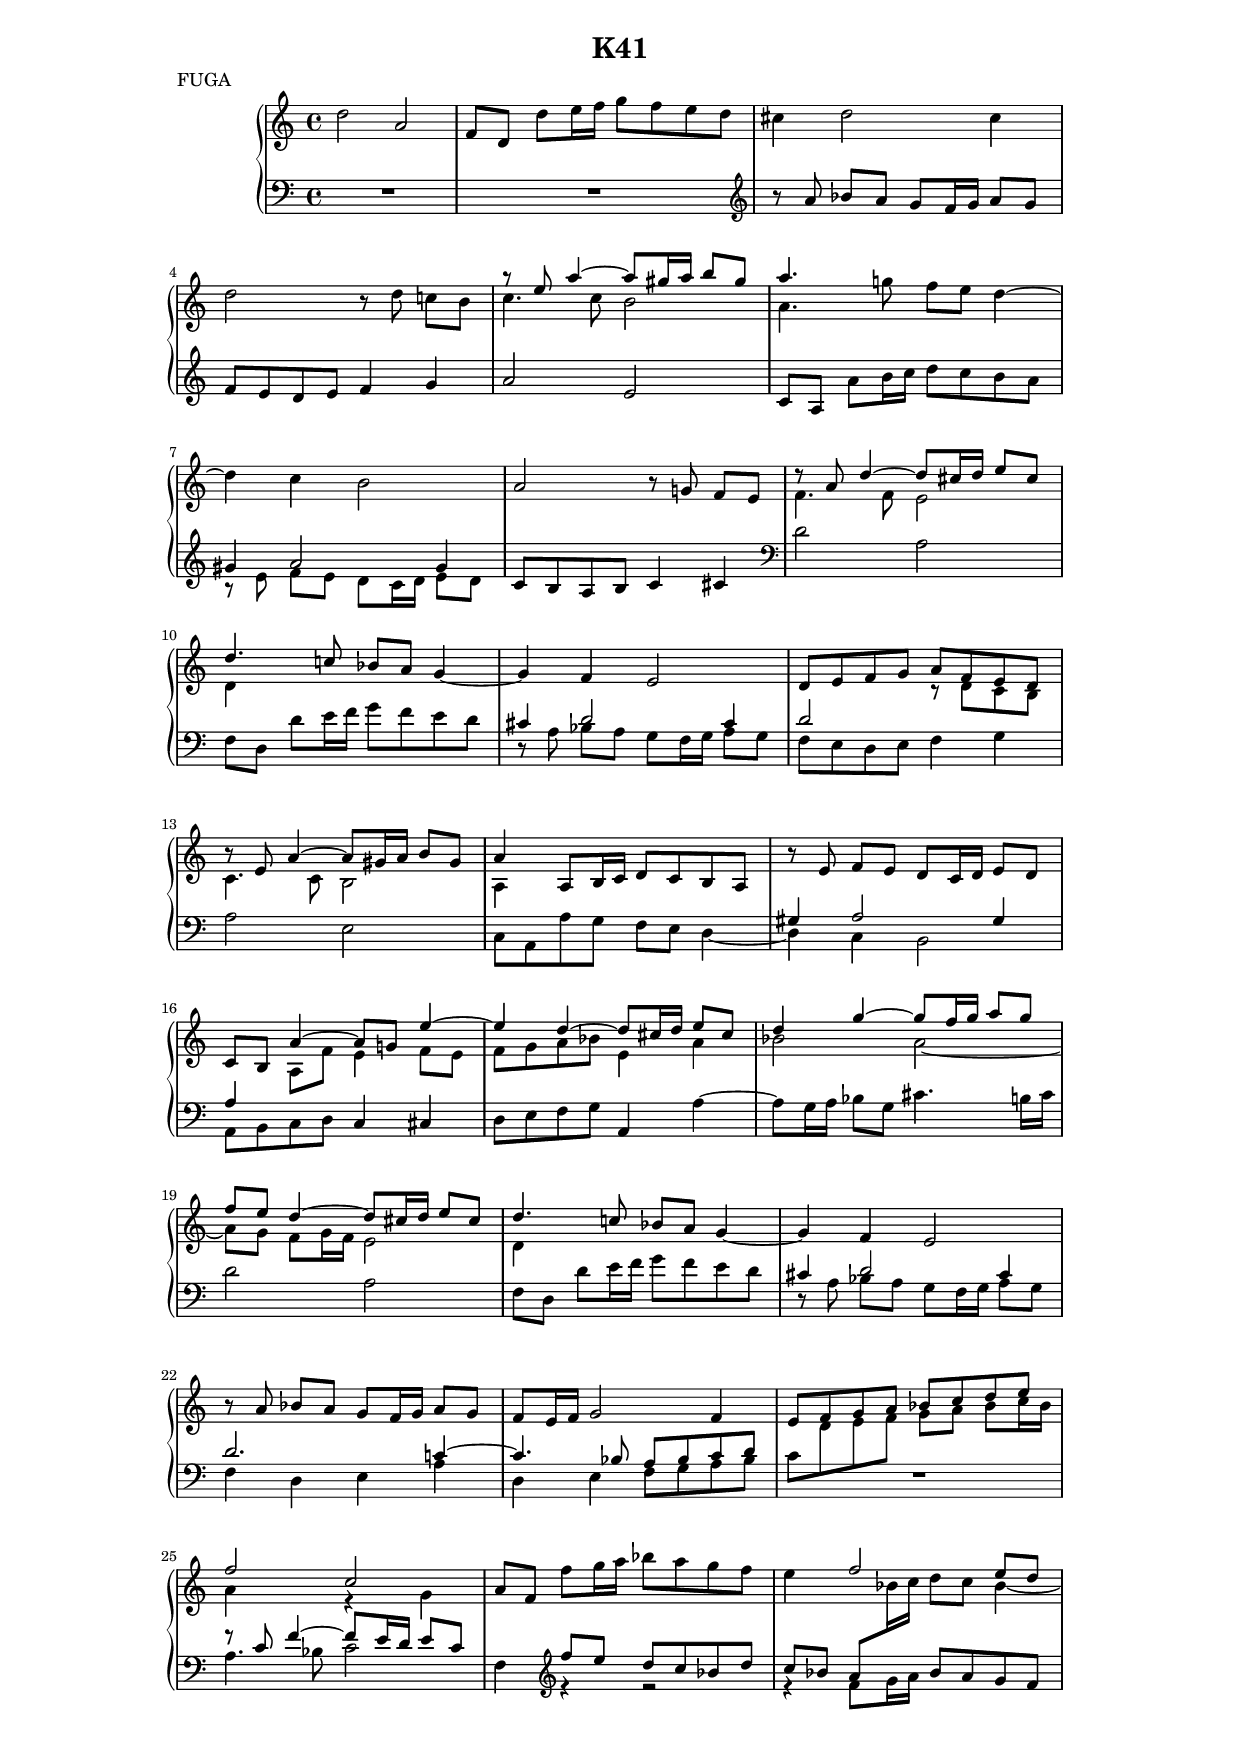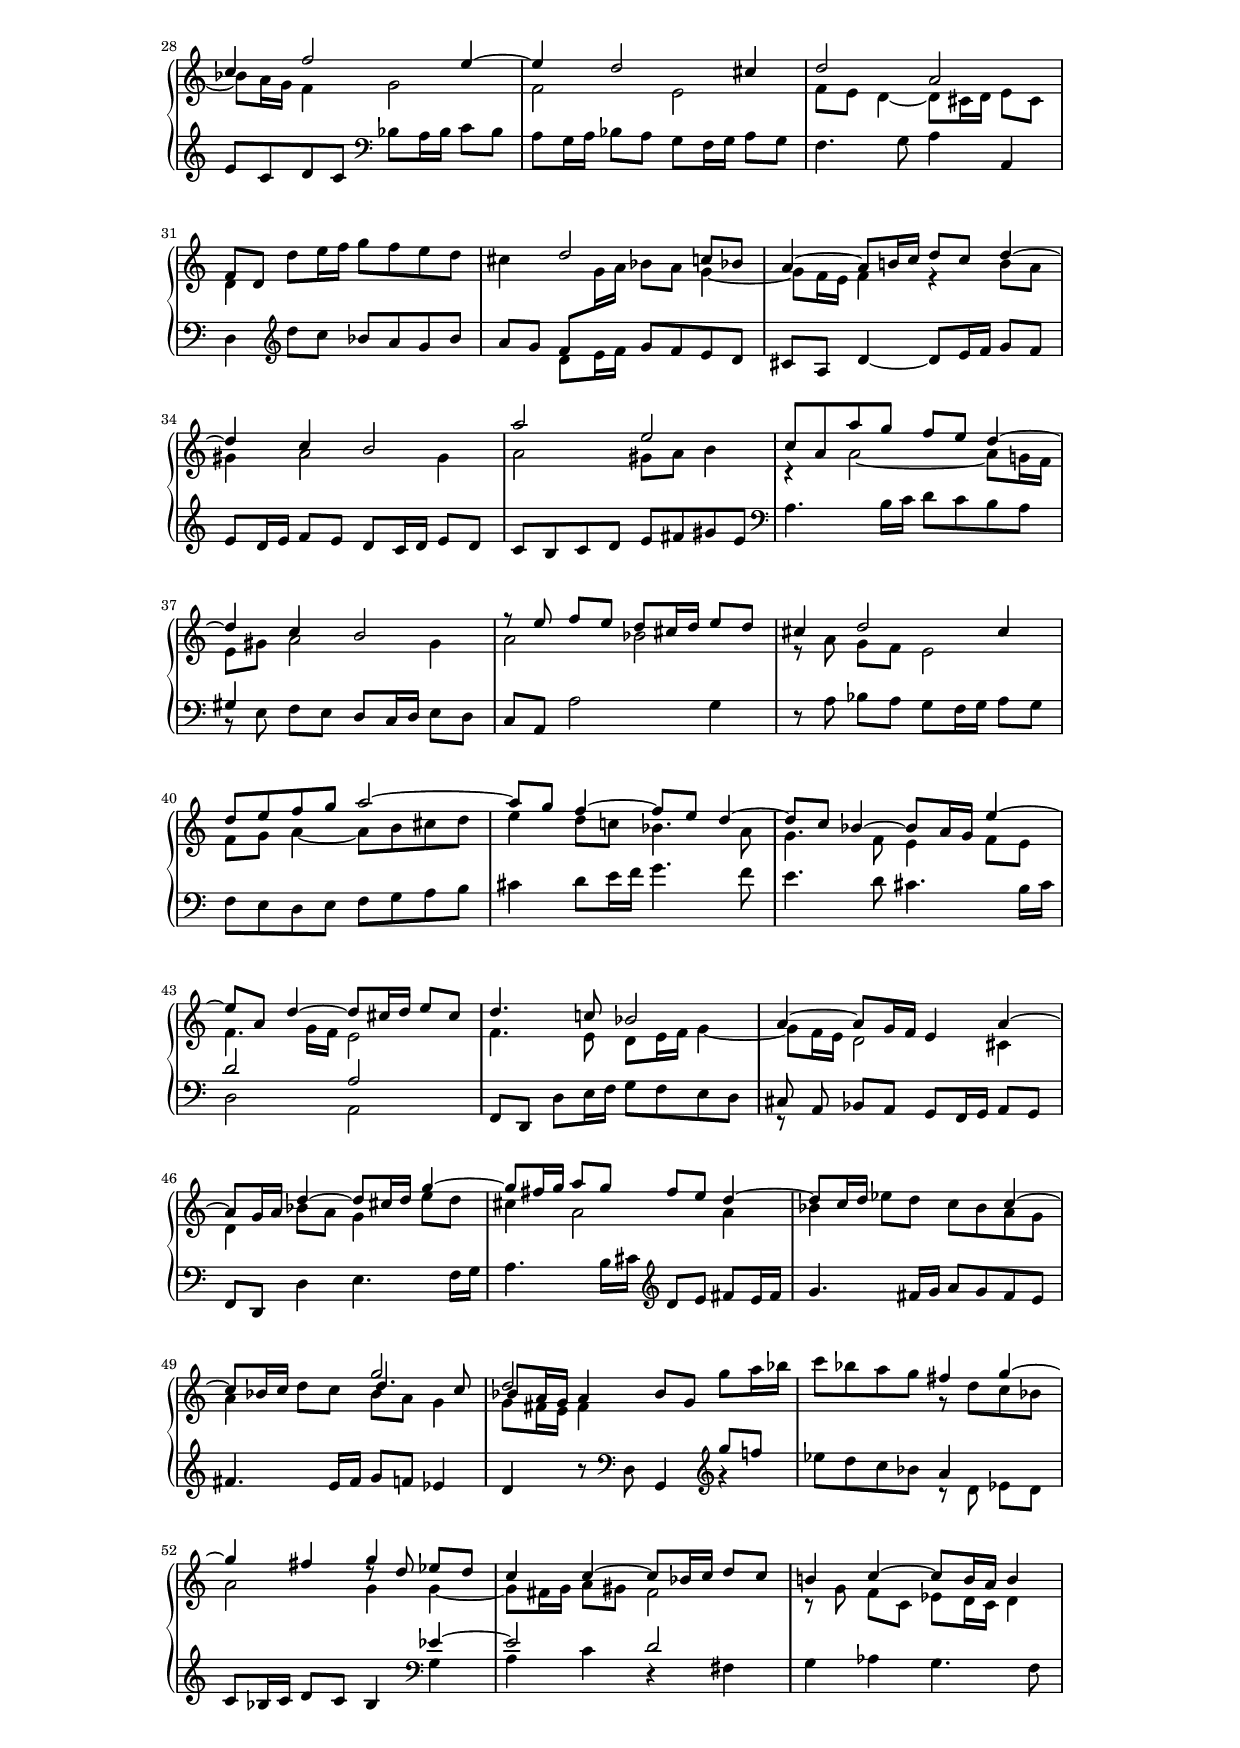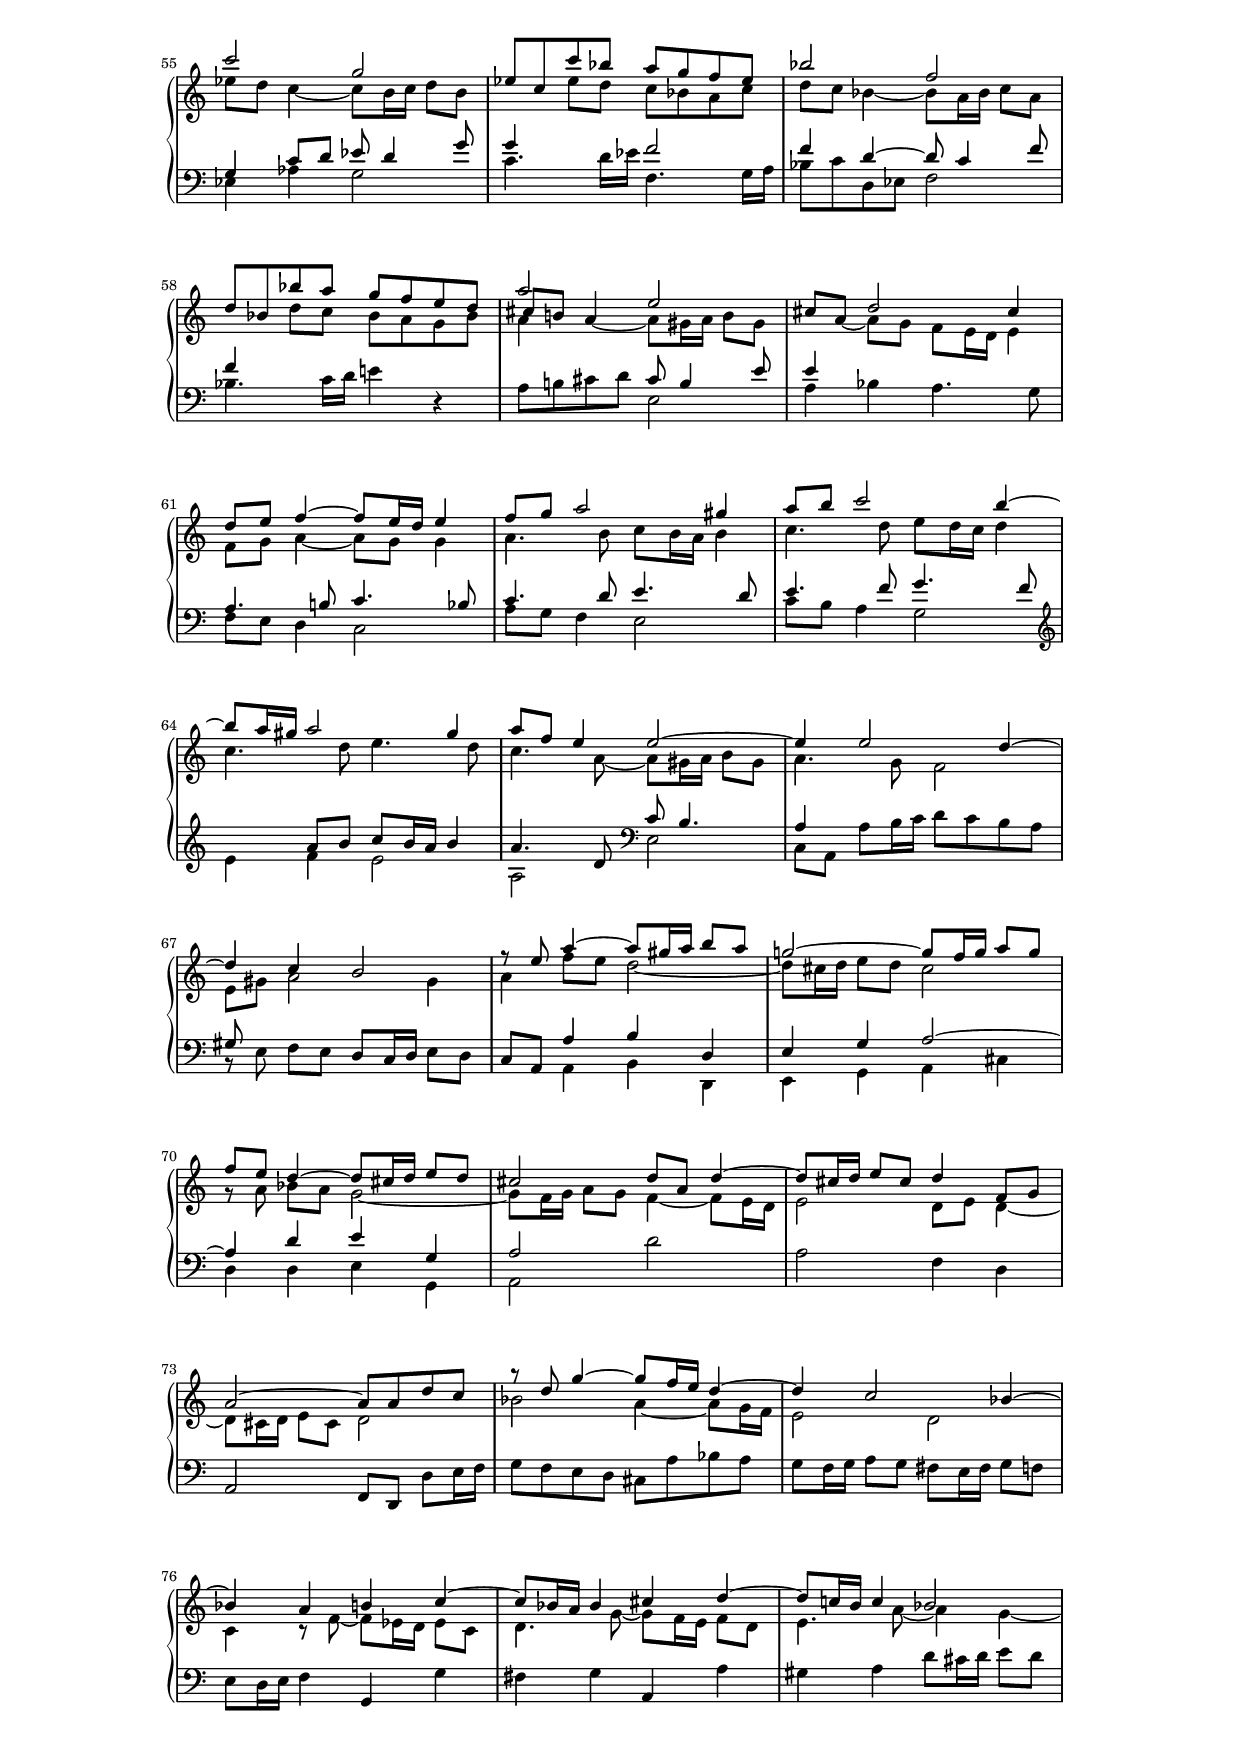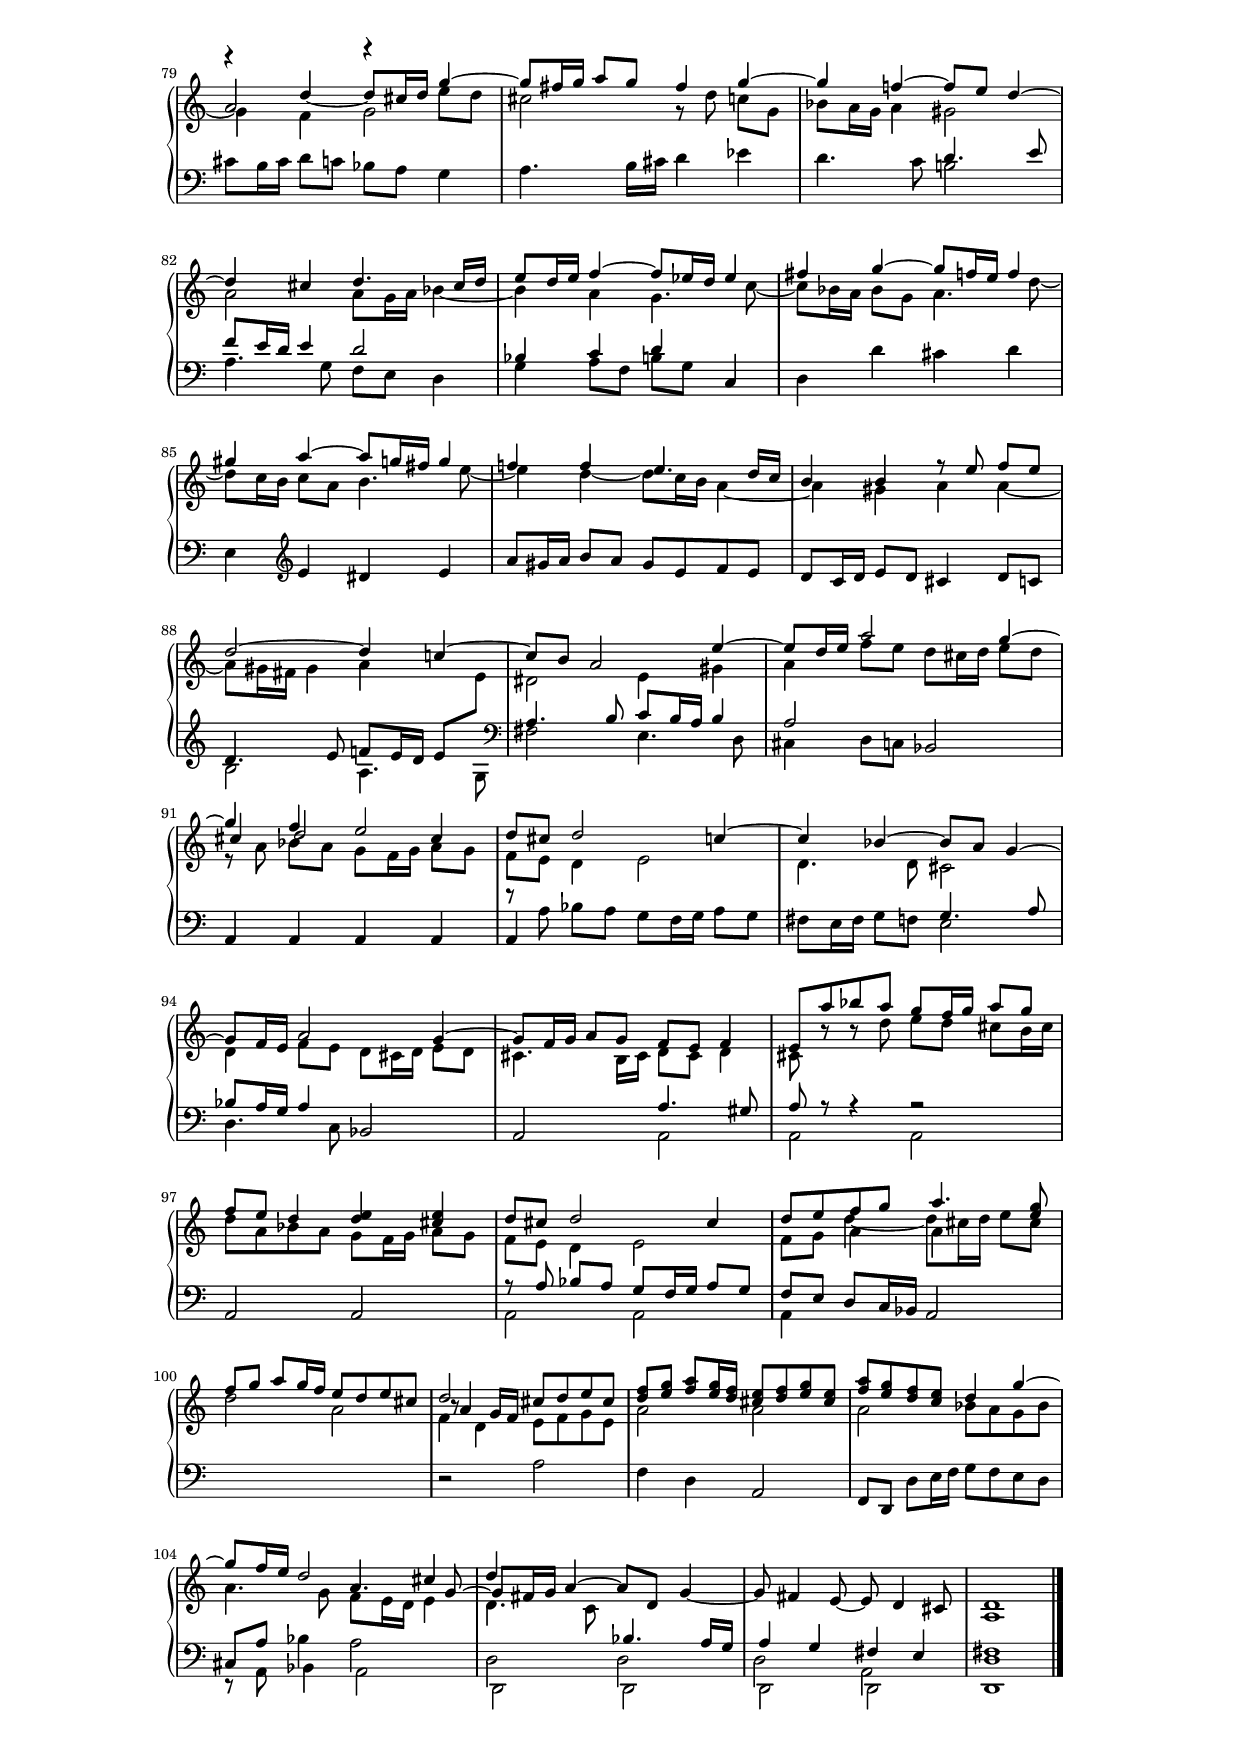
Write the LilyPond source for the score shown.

\version "2.18.2"
\version "2.18.2"

global = {
  \key c \major
  \time 4/4
}

su = \stemUp
sd = \stemDown
sn = \stemNeutral

rightOne = \relative c'' {
  \global \tieUp
  
  d2 a
  f8 d d' e16 f g8 f e d 
  cis4 d2 cis4
  d2 r8 d c![ b]
  
  \su r8 e a4 ~ a8 gis16 a b8 gis
  a4. s8 s2
  s1 
  a,2 r8 g! f[ e]
   
  r8 a d4 ~ d8 cis16 d e8 cis
  d4. c!8 bes a \once \tieDown g4 ~
  g f e2
  d8 e f g a f e d
  
  r8 e a4 ~ a8 gis16 a b8 gis
  a4 a,8 b16 c d8 c b a
  r e' f[ e] d c16 d e8 d
  c b a'4 ~ a8 g! e'4 ~
  
  e d ~ d8 cis16 d e8 cis
  d4 g ~ g8 f16 g a8 g
  f e d4 ~ d8 cis16 d e8 cis
  d4. c!8 bes a \once \tieDown g4 ~
  
  
  g4 f e2
  r8 a bes[ a] g f16 g a8 g
  f e16 f g2 f4
  e8 f g a bes c d e
  
  f2 c
  a8 f \sd f' g16 a bes8 a g f
  e4 \su f2 e8 d
  c4 f2 e4 ~
  
  e d2 cis4
  d2 a
  f8 d \sn d' e16 f g8 f e d
  cis4 \su d2 c8 bes!
  
  a4 ~ a8 b!16 c d8 c d4 ~
  d c b2
  a' e
  c8 a a' g f e d4 ~
  
  d c b2
  r8 e f[ e] d cis16 d e8 d
  cis4 d2 cis4
  d8 e f g a2 ~
  
  
  a8 g f4 ~ f8 e d4 ~
  d8 c bes4 ~ bes8 a16 g e'4 ~ 
  e8 a, d4 ~ d8 cis16 d e8 cis
  d4. c!8 bes2
  
  a4 ~ a8 g16 f e4 a ~
  a8 g16 a d4 ~ d8 cis16 d g4 ~
  g8 fis16 g a8 g fis e d4 ~
  d8 c16 d s2 c4 ~ 
  
  c8 bes16 c s4 \once \shiftOn d4. c8
  \once \shiftOn bes a16 g a4 bes8 g \sd g'8 a16 bes
  c8 bes a g \su fis4 g ~
  g fis g ees8 d
  
  c4 c ~ c8 bes16 c d8 c
  b!4 c ~ c8 b16 a b4
  c'2 g
  ees8 c c' bes a g f ees
  
  bes'2 f
  d8 bes bes' a g f e d
  a'2 e
  s4 d2 cis4
  
  
  d8 e f4 ~ f8 e16 d e4
  f8 g a2 gis4
  a8 b c2 b4 ~
  b8 a16 gis a2 gis4
  
  a8 f e4 e2 ~ 
  e4 e2 d4 ~
  d c b2
  r8 e a4 ~ a8 gis16 a b8 a
  
  g!2 ~ g8 f16 g a8 g
  f e d4 ~ d8 cis16 d e8 d
  cis2 d8 a d4 ~ 
  d8 cis16 d e8 cis d4 f,8 g
  
  a2 ~ a8 a d c
  r8 d g4 ~ g8 f16 e d4 ~ 
  d c2 bes4 ~
  bes a b c ~
  
  c8 bes16 a bes4 cis d ~
  d8 c!16 b c4 bes2 
  << { \su r4 s4 r4 g'4 ~ g8 fis16 g a8 g } \\ 
     { \su s4 d4 ~ d8 cis16 d \sn e8 d cis2 } \\ 
     { a2 s s } >>
  fis'4 g ~
  
  g f! ~ f8 e d4 ~
  d cis d4. cis16 d 
  e8 d16 e f4 ~ f8 ees16 d ees4
  fis g ~ g8 f16 e f4
  
  
  gis4 a ~ a8 g16 fis g4
  f! f e4. d16 c
  b4 b r8 e f[ e]
  
  d2 ~ d4 c! ~
  c8 b a2 e'4 ~
  e8 d16 e a2 g4 ~
  g f e2
  
  
  d8 cis d2 c4 ~
  c bes ~ bes8 a g4 ~
  g8 f16 e a2 g4 ~
  g8 f16 g a8 g f e f4
  
  e8 a' bes a g f16 g a8 g
  f e d4 <d e>4 <cis e> 
  d8 cis d2 cis4
  << {d8 e f g a4. <e g>8} \\ {s4 \shiftOnnn d4 ~ d8 cis16 d e8 cis} >>
  
  f g a g16 f e8 d e cis
  
  << {d2} \\ { 
      \once \override Rest.staff-position = #0 
      \once \override Rest.extra-offset = #'(1.5 . 0) 
      r8 \su a4 g16 f} \\
    {\sd f4 d} >>  
  cis'8 d e cis
  
  <d f> <e g> <f a> <e g>16 <d f> <cis e>8 <d f> <e g> <cis e>
  <f a> <e g> <d f> <c e> d4 g ~
  
  g8 f16 e << {d2 cis4 d} \\ {\su \tieUp \shiftOn s4 a4. \tieUp g8 ~ g fis16 g} >>
  a4 ~ a8 d, \tieDown g4 ~
  g8 fis4 e8 ~ e d4 cis8
  <a d>1 \bar "|."  
}

rightTwo = \relative c'' {
  \global \tieDown
  
  s1*4
  
  c4. c8 b2
  \sd a4. g'!8 f e \once \tieUp d4 ~
  d c b2 
  s1
  
  f4. f8 e2
  d4 s2.
  s1
  s2 r8 d c b
  
  c4. c8 b2
  a4 s2.
  s1
  s4 a8 f' e4 f8 e
  
  f g a bes e,4 a
  bes2 a ~
  a8 g f g16 f e2
  d4 s2.
  
  
  s1 s1 s1
  \change Staff ="left" c8 \change Staff ="right" d e f g a bes c16 bes
  
  a4 s e\rest g
  s4 \change Staff = "left" \clef treble \su f'8 e d c bes d
  c bes a \change Staff = "right" \sd bes16 c d8 c bes4 ~
  bes8 a16 g f4 g2
  
  f e 
  f8 e d4 ~ d8 cis16 d e8 cis
  d4 \change Staff = "left" \clef treble d'8 c \su bes a g bes
  a g f \change Staff = "right" \sd g16 a bes8 a g4 ~
  
  g8 f16 e f4 r b8 a
  gis4 a2 gis4
  a2 gis8 a b4
  r a2 ~ a8 g!16 f
  
  e8 gis a2 gis4
  a2 bes
  r8 a g[ f] e2
  f8 g a4 ~ a8 b cis d
  
  
  e4 d8 c! bes4. a8
  g4. f8 e4 f8 e
  f4. g16 f e2
  f4. e8 d e16 f g4 ~
  
  g8 f16 e d2 cis4
  d bes'8 a g4 e'8 d
  cis4 a2 a4
  bes ees8 d c bes a g
  
  a4 d8 c bes a g4
  g8 fis16 e fis4 s2
  s2 r8 d' c bes
  a2 g4 g ~
  
  g8 fis16 g a8 gis fis2
  r8 g f[ c] ees d16 c d4
  ees'8 d c4 ~ c8 b16 c d8 b
  s4 ees8 d c bes a c
  
  d8 c bes4 ~ bes8 a16 bes c8 a
  s4 d8 c bes a g bes
  \su \once \shiftOn cis8 b! a4 ~ \sd a8 gis16 a b8 gis
  \su cis[ a] ~ \sd a[ g] f e16 d e4
  
  
  f8 g a4 ~ a8 g g4
  a4. b8 c b16 a b4
  c4. d8 e d16 c d4
  c4. d8 e4. d8
  
  c4. a8 ~ a gis16 a b8 gis
  a4. g8 f2
  e8 gis a2 gis4
  a f'8 e d2 ~
  
  d8 cis16 d e8 d cis2
  r8 a bes[ a] g2 ~ 
  g8 f16 g a8 g f4 ~ f8 e16 d
  e2 d8 e d4 ~
  
  d8 cis16 d e8 cis d2
  bes'2 a4 ~ a8 g16 f
  e2 d
  c4 r8 f ~ f ees16 d ees8 c
  
  d4. g8 ~ g f16 e f8 d
  e4. a8 ~ a4 g ~
  g f g2
  s2 r8 d' c[ g]
  
  bes a16 g a4 gis2
  a a8 g16 a bes4 ~ 
  bes a g4. c8 ~
  c bes16 a bes8 g a4. d8 ~
  
  
  d c16 b c8 a b4. e8 ~
  e4 d ~ d8 c16 b a4 ~
  a gis a a ~ 
  
  a8 gis16 fis gis4 a s4
  dis,2 e4 gis
  a f'8 e d cis16 d e8 d
  \su \once \shiftOn cis4 \once \shiftOn d2  cis4
  
  \sd f,8 e d4 e2
  d4. d8 cis2
  d4 f8 e d cis16 d e8 d
  cis4. b16 cis d8 cis d4
  
  cis8 r r d' e d cis b16 cis
  d8 a bes a g f16 g a8 g
  f e d4 e2
  f8 g a4 a s4
  
  d2 a
  %<< {%\once \override Rest.staff-position = #0 \once \override NoteColumn.horizontal-shift = #1 
  %    r8 a4 g16 f} \\ {f4 d} >> e8 f g e
  s2 e8 f g e
  a2 a
  a bes8 a g bes
  
  a4. g8 f e16 d e4
  d4. c8 \change Staff = "left" \su bes4. a16 g
  a4 g fis e <d fis>1 \bar "|."
}

leftOne = \relative c'' {
  \global \tieUp
  
  R1 R1 \clef treble
  r8 a bes[ a] g f16g a8 g
  f e d e f4 g
  
  a2 e
  c8 a a' b16 c d8 c b a
  gis4 a2 gis4
  c,8 b a b c4 cis
  
  \clef bass d2 a
  f8 d d' e16 f g8 f e d
  \su cis4 d2 cis4
  d2 s2
  
  s1
  s1
  gis,4 a2 gis4
  a4 s2.
  
  s1 s1 s1 s1
  
  
  cis4 d2 cis4
  d2. c!4 ~
  c4. bes8 a bes c d
  s1
  
  r8 c f4 ~ f8 e16 d e8 c
  s1 s1 s1
  
  s1 s1 s1 s1
  
  s1 s1 s1 s1
  
  gis4 s2.
  s1 s1 s1
  
  s1 s1
  d'2 a
  s1
  
  cis,8 s s2.
  s1 s1 s1
  
  s2 \change Staff = "right" g'''2
  d s4 \change Staff = "left" \clef treble g8 f!
  \sd ees d c bes \su a4 s
  s2 \change Staff = "right" d8\rest \su d \change Staff = "left" ees,4 ~
  
  ees2 d
  s1
  g,4 c8 d ees d4 g8
  g4 s f2
  
  f4 d ~ d8 c4 f8
  f4 s2.
  \change Staff = "right" \sd a4 \change Staff = "left" s4 \su cis,8 b4 e8
  e4 s2.
  
  
  a,4. b!8 c4. bes8
  c4. d8 e4. d8
  e4. f8 g4. f8
  \clef treble s4 a8 b c b16 a b4
  
  a4. d,8 \clef bass c b4.
  a4 s2.
  gis8 s8 s2.
  s4 a4 b d,
  
  e g a2 ~ 
  a4 d e g,
  a2 s2
  s1
  
  s1 s1 s1 s1
  s1 s1 s1 s1
  
  s2 d4. e8 
  f e16 d e4 d2
  bes4 c d s4
  s1
  
  
  s1 s1 s1
  d4. e8 f! e16 d e8 \change Staff = "right" \sd e
  \change Staff = "left" \su a,4. b8 c b16 a b4
  a2 s2
  \change Staff = "right" \sd r8 a'8 bes[ a] g f16 g a8 g \change Staff = "left"
  
  s1
  s2 \su g,4. a8
  bes a16 g a4 s2
  s2 a4. gis8
  
  a a\rest a4\rest a2\rest
  s1
  a8\rest a bes[ a] g f16 g a8 g
  f e d c16 bes s2
  
  s1 s1 s1 s1
  
  cis8 a' \sd bes4 a2
  d, d
  d a
}

leftTwo = \relative c' {
  \global \tieDown
  
  s1*4
  
  s1*2
  \sd r8 e f[ e] d c16 d e8 d
  s1
  
  s1 s1
  r8 a bes[ a] g f16 g a8 g
  f e d e f4 g
  
  a2 e
  c8 a a' g f e d4 ~ 
  d c b2
  a8 b c d \sn c4 cis
  
  d8 e f g a,4 \once \tieUp a' ~
  a8 g16 a bes8 g cis4. b16 cis
  d2 a
  f8 d d' e16 f g8 f e d
  
  
  r8 a bes[ a] g f16 g a8 g
  f4 d e a
  d, e f8 g a bes
  R1
  
  a4. bes8 c2
  f,4 \clef treble e'\rest e2\rest 
  e4\rest \sd f8 g16 a \sn bes8 a g f 
  e c d c \clef bass bes a16 bes c8 bes
  
  a g16 a bes8 a g f16 g a8 g
  f4. g8 a4 a,
  d \clef treble s2.
  s4 \sd d'8 e16 f \sn g8 f e d
  
  cis a d4 ~ d8 e16 f g8 f
  e d16 e f8 e d c16 d e8 d
  c b c d e fis gis e
  \clef bass a,4. b16 c d8 c b a
  
  r8 e8 f[ e] d c16 d e8 d
  c a a'2 g4
  r8 a bes[ a] g f16 g a8 g
  f e d e f g a b
  
  
  cis4 d8 e16 f g4. f8
  e4. d8 cis4. b16 cis
  d,2 \once \sd a
  f8 d d' e16 f g8 f e d
  
  r8 a bes[ a] g f16 g a8 g
  f d d'4 e4. f16 g
  a4. b16 cis \clef treble d8 e fis e16 fis
  g4. fis16 g a8 g fis e
  
  fis4. e16 fis g8 f ees4
  d4 r8 \clef bass d,8 g,4 \clef treble r4
  s2 \sd r8 d'' ees[ d] \sn
  c bes16 c d8 c bes4 \clef bass g4
  
  a c r fis,
  g aes g4. f8
  ees4 aes g2
  c4. d16 ees f,4. g16 a
  
  bes8 c d, ees f2
  bes4. c16 d e!4 r4
  a,8 b! cis d e,2
  a4 bes a4. g8
  
  
  \sd f e d4 c2
  a'8 g f4 e2
  c'8 b a4 g2
  \clef treble e'4 f e2
  
  a,2 \clef bass e
  c8 a a' b16 c d8 c b a
  \sn r8 e f[ e] d c16 d e8 d 
  c a \sd a4 b d,
  
  e g a cis
  d d e g,
  a2 d'
  a f4 d
  
  \sn a2 f8 d d' e16 f 
  g8 f e d cis a' bes a
  g f16 g a8 g fis e16 fis g8 f
  e d16 e f4 g, g'
  
  fis g a, a'
  gis a d8 cis16 d e8 d
  cis b16 cis d8 c bes a g4
  a4. b16 cis d4 ees
  
  d4. c8 b!2
  a4. g8 f e d4
  g a8 f b g c,4
  d d' cis d
  
  
  e, \clef treble e' dis e
  a8 gis16 a b8 a gis e f e
  d c16 d e8 d cis4 d8 c
  
  \sd b2 a4. g8
  \clef bass fis2 e4. d8
  cis4 d8 c \sn bes2
  a4 a a a
  
  << {r8 \sd a'} \\ {\su a,4}>> bes'8 a g f16 g a8 g
  fis e16 fis g8 f e2
  d4. \sd c8 \su bes2
  a2 \sd a
  
  a a
  \sn a a
  \sd a a
  a4 s \sn a2
  
  s1
  r2 a'2
  f4 d a2
  f8 d d' e16 f g8 f e d
  
  r \sd a8 bes4 a2
  d, d
  d d
  d1 \bar "|."
}



#(set-global-staff-size 15.9)

\header {
  title = "K41"
  meter = "FUGA"
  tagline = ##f
}

\paper {
  #(set-paper-size "a4")
  print-page-number = ##f
  between-system-padding = #0.1
  between-system-space = #0.1
  ragged-last-bottom = ##f
  ragged-bottom = ##f
  
  left-margin = 3 \cm
  right-margin = 3 \cm
}

\score {
  \new PianoStaff <<
    \new Staff = "right" {
      << 
        { \rightOne }
        { \rightTwo }
      >>
    }
    \new Staff = "left" { 
      <<
        { \clef bass \leftOne }
        { \clef bass \leftTwo } 
      >>
    }
  >>
  \layout { }
}
